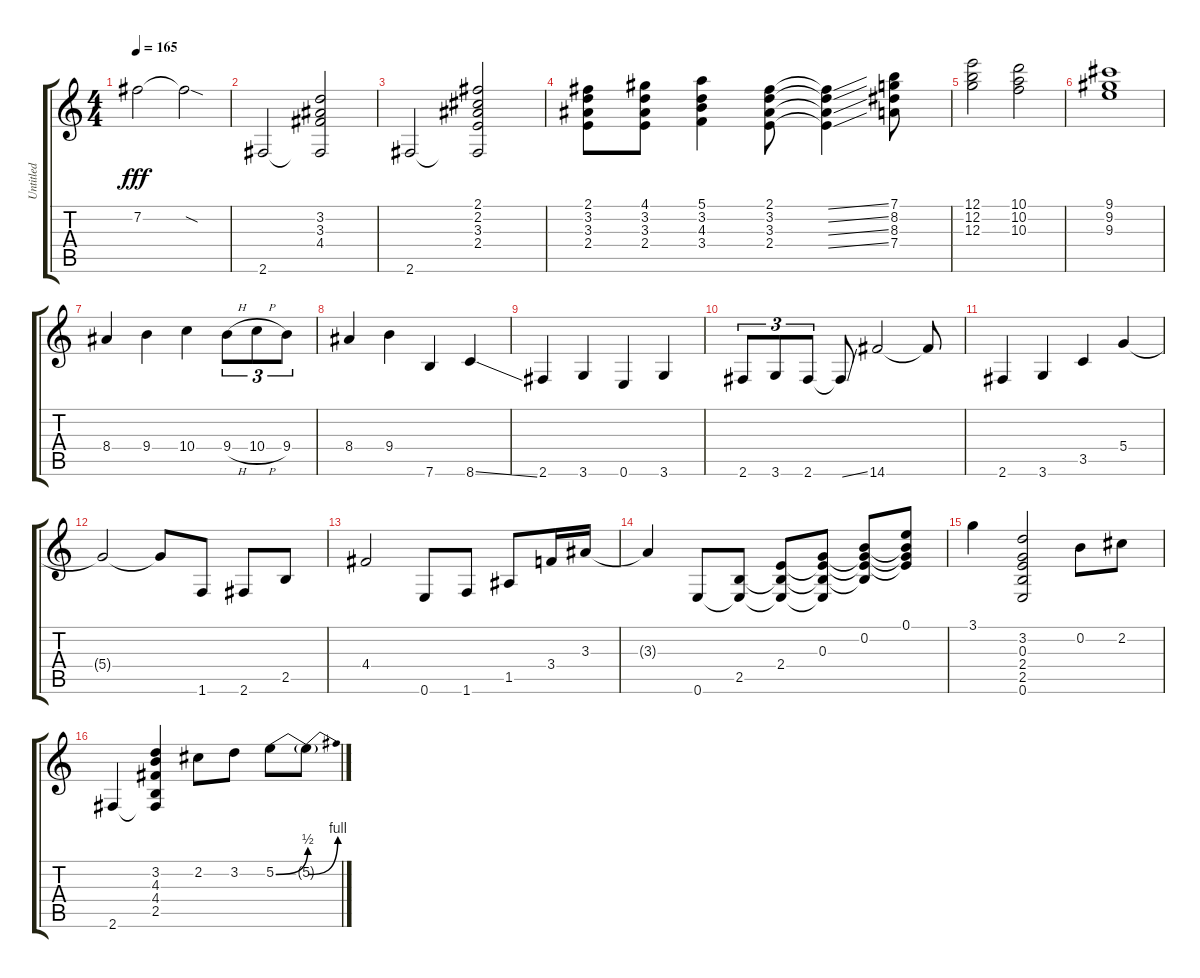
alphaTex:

\track ("Untitled" "Untitled") {instrument acousticguitarsteel}
\staff {score tabs}
\tuning (E4 B3 G3 D3 A2 E2) {hide}
\ts (4 4)
\tempo 165
\clef g2
\ks c
7.2{t}.2{dy fff} 7.2{sod t}.2 |
2.6.2 (3.2 3.3 4.4 2.6{t}).2 |
2.6.2 (2.1 2.2 3.3 2.4 2.6{t}).2 |
(2.1 3.2 3.3 2.4).8 (4.1 3.2 3.3 2.4).8 (5.1 3.2 4.3 3.4).4 (2.1 3.2 3.3 2.4).8 (2.1{ss t} 3.2{ss t} 3.3{ss t} 2.4{ss t}).4 (7.1 8.2 8.3 7.4).8 |
(12.1 12.2 12.3).2 (10.1 10.2 10.3).2 |
(9.1 9.2 9.3).1 |
8.4.4 9.4.4 10.4.4 9.4{h}.8{tu (3 2)} 10.4{h}.8{tu (3 2)} 9.4.8{tu (3 2)} |
8.4.4 9.4.4 7.6.4 8.6{ss}.4 |
2.6.4 3.6.4 0.6.4 3.6.4 |
2.6.8{tu (3 2)} 3.6.8{tu (3 2)} 2.6.8{tu (3 2)} 2.6{ss t}.8 14.6.2 14.6{t}.8 |
2.6.4 3.6.4 3.5.4 5.4.4 |
5.4{t}.2 5.4{t}.8 1.6.8 2.6.8 2.5.8 |
4.4.2 0.6.8 1.6.8 1.5.8 3.4.16 3.3.16 |
3.3{t}.4 0.6.8 (2.5 0.6{t}).8 (2.4 2.5{t} 0.6{t}).8 (0.3 2.4{t} 2.5{t} 0.6{t}).8 (0.2 0.3{t} 2.4{t} 2.5{t}).8 (0.1 0.2{t} 0.3{t} 2.4{t}).8 |
3.1.4 (3.2 0.3 2.4 2.5 0.6).2 0.2.8 2.2.8 |
2.6.4 (3.2 4.3 4.4 2.5 2.6{t}).4 2.2.8 3.2.8 5.2{be (bend 0 0 60 2)}.8 5.2{be (bend 0 0 60 4) t}.8
